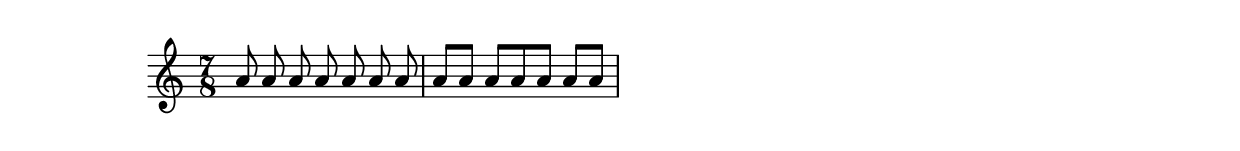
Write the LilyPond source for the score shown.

%% DO NOT EDIT this file manually; it is automatically
%% generated from LSR http://lsr.dsi.unimi.it
%% Make any changes in LSR itself, or in Documentation/snippets/new/ ,
%% and then run scripts/auxiliar/makelsr.py
%%
%% This file is in the public domain.
\version "2.14.2"

\header {
  lsrtags = "rhythms"

%% Translation of GIT committish: b482c3e5b56c3841a88d957e0ca12964bd3e64fa
  texidoces = "
No está especificada ninguna agrupación predeterminada automática de
las barras para el compás de 7/8, de forma que si se requieren barras
automáticas se debe especificar el agrupamiento mediante
<code>beatStructure</code>.  Por ejemplo, para agrupar todas las
barras en la forma 2-3-2 en el compás de 7/8, especificamos los
finales de barra en 2/8 y 5/8:

"
  doctitlees = "Agrupamiento de las barras en el compás de 7/8"


%% Translation of GIT committish: 0a868be38a775ecb1ef935b079000cebbc64de40
texidocde = "
Es gibt keine automatischen Balkengruppen für 7/8-Takte.  Wenn diese
Taktart benötigt wird, müssen die Gruppierungen definiert werden.  Um
beispielsweise alle Noten in 2/8-3/8-2/8 aufzuteilen, müssen Balkenenden
für 2/8 und 5/8 definiert werden:

"
  doctitlede = "Balkengruppen für 7/8-Takte"


%% Translation of GIT committish: 3b125956b08d27ef39cd48bfa3a2f1e1bb2ae8b4
  texidocfr = "
Aucune règle de ligature automatique n'est disponible pour une mesure à
7/8.  Il faudra donc, en pareil cas, définir vous-même les règles de
regroupement.  Pour, par exemple, ligaturer sur la base de 2/8-3/8-2/8,
il faudra donc définir les terminaisons de 2/8 et 5/8 :

"
  doctitlefr = "Règle de ligature dans une mesure à 7/8"

  texidoc = "
There are no default automatic beam groupings specified for 7/8 time,
so if automatic beams are required the grouping must be specified using
<code>beatStructure</code>.  For example, to  group all beams 2-3-2 in
7/8 time, specify beam endings at 2/8 and 5/8:

"
  doctitle = "Beam grouping in 7/8 time"
} % begin verbatim

\relative c'' {
  \time 7/8
  % rhythm 2-3-2
  a8 a a a a a a
  \set Score.beatStructure = #'(2 3 2)
  a8 a a a a a a
}
